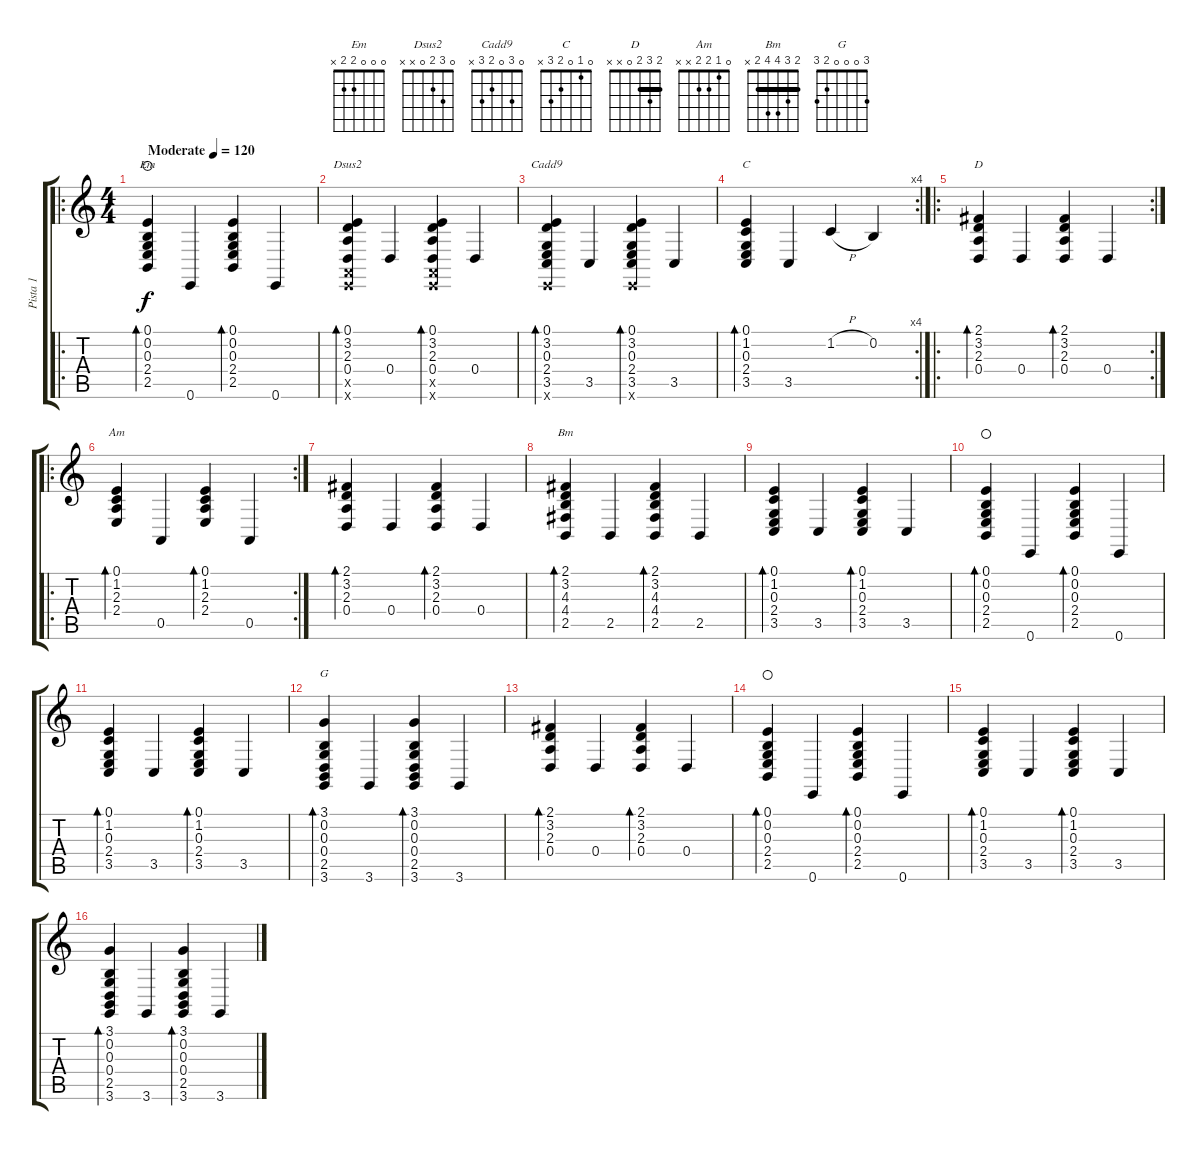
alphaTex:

\track ("Pista 1" "Pista 1") {instrument acousticgrandpiano}
\staff {score tabs}
\tuning (E4 B3 G3 D3 A2 E2) {hide}
\chord ("Em" 0 0 0 2 2 x)
\chord ("Dsus2" 0 3 2 0 x x)
\chord ("Cadd9" 0 3 0 2 3 x)
\chord ("C" 0 1 0 2 3 x)
\chord ("D" 2 3 2 0 x x) {barre 2}
\chord ("Am" 0 1 2 2 x x)
\chord ("Bm" 2 3 4 4 2 x) {barre 2}
\chord ("G" 3 0 0 0 2 3)
\ro
\ts (4 4)
\tempo (120 "Moderate")
\clef g2
\ks c
(0.1 0.2 0.3 2.4 2.5).4{bd 60 ch "Em" dy f instrument acousticgrandpiano waho} 0.6.4 (0.1 0.2 0.3 2.4 2.5).4{bd 60} 0.6.4 |
(0.1 3.2 2.3 0.4 0.5{x} 0.6{x}).4{bd 60 ch "Dsus2"} 0.4.4 (0.1 3.2 2.3 0.4 0.5{x} 0.6{x}).4{bd 60} 0.4.4 |
(0.1 3.2 0.3 2.4 3.5 0.6{x}).4{bd 60 ch "Cadd9"} 3.5.4 (0.1 3.2 0.3 2.4 3.5 0.6{x}).4{bd 60} 3.5.4 |
\rc 4
(0.1 1.2 0.3 2.4 3.5).4{bd 60 ch "C"} 3.5.4 1.2{h}.4 0.2.4 |
\ro
\rc 2
(2.1 3.2 2.3 0.4).4{bd 60 ch "D"} 0.4.4 (2.1 3.2 2.3 0.4).4{bd 60} 0.4.4 |
\ro
\rc 2
(0.1 1.2 2.3 2.4).4{bd 60 ch "Am"} 0.5.4 (0.1 1.2 2.3 2.4).4{bd 60} 0.5.4 |
(2.1 3.2 2.3 0.4).4{bd 60} 0.4.4 (2.1 3.2 2.3 0.4).4{bd 60} 0.4.4 |
(2.1 3.2 4.3 4.4 2.5).4{bd 60 ch "Bm"} 2.5.4 (2.1 3.2 4.3 4.4 2.5).4{bd 60} 2.5.4 |
(0.1 1.2 0.3 2.4 3.5).4{bd 60} 3.5.4 (0.1 1.2 0.3 2.4 3.5).4{bd 60} 3.5.4 |
(0.1 0.2 0.3 2.4 2.5).4{bd 60 waho} 0.6.4 (0.1 0.2 0.3 2.4 2.5).4{bd 60} 0.6.4 |
(0.1 1.2 0.3 2.4 3.5).4{bd 60} 3.5.4 (0.1 1.2 0.3 2.4 3.5).4{bd 60} 3.5.4 |
(3.1 0.2 0.3 0.4 2.5 3.6).4{bd 60 ch "G"} 3.6.4 (3.1 0.2 0.3 0.4 2.5 3.6).4{bd 60} 3.6.4 |
(2.1 3.2 2.3 0.4).4{bd 60} 0.4.4 (2.1 3.2 2.3 0.4).4{bd 60} 0.4.4 |
(0.1 0.2 0.3 2.4 2.5).4{bd 60 waho} 0.6.4 (0.1 0.2 0.3 2.4 2.5).4{bd 60} 0.6.4 |
(0.1 1.2 0.3 2.4 3.5).4{bd 60} 3.5.4 (0.1 1.2 0.3 2.4 3.5).4{bd 60} 3.5.4 |
(3.1 0.2 0.3 0.4 2.5 3.6).4{bd 60} 3.6.4 (3.1 0.2 0.3 0.4 2.5 3.6).4{bd 60} 3.6.4
